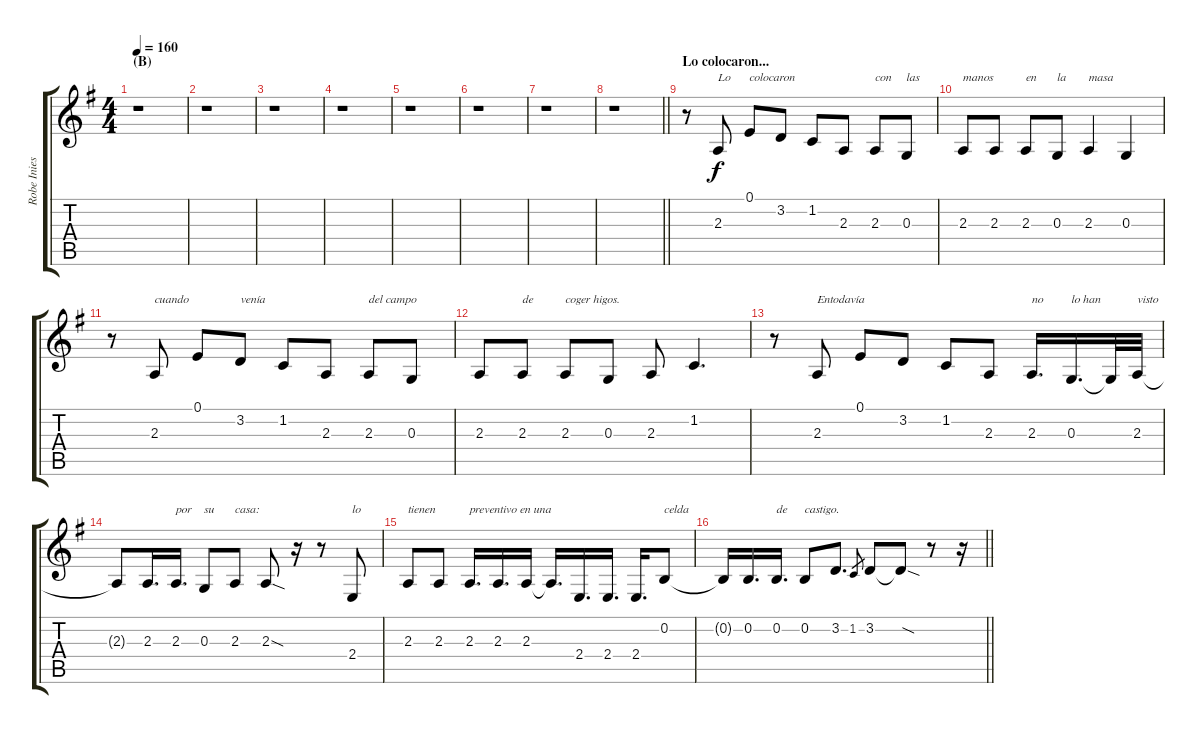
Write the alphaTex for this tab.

\track ("Robe Iniesta - Voz" "Robe Inies") {instrument oboe}
\staff {score tabs}
\tuning (E4 B3 G3 D3 A2 E2) {hide}
\ts (4 4)
\section ("" "(B)")
\tempo 160
\clef g2
\ks eminor
r.1{dy f} |
r.1 |
r.1 |
r.1 |
r.1 |
r.1 |
r.1 |
\barLineRight lightlight
r.1 |
\section ("" "Lo colocaron...")
r.8 2.3.8{txt "Lo"} 0.1.8{txt "colocaron"} 3.2.8 1.2.8 2.3.8 2.3.8{txt "con"} 0.3.8{txt "las"} |
2.3.8{txt "manos"} 2.3.8 2.3.8{txt "en"} 0.3.8{txt "la"} 2.3.4{txt "masa"} 0.3.4 |
r.8 2.3.8{txt "cuando"} 0.1.8 3.2.8{txt "venía"} 1.2.8 2.3.8 2.3.8{txt "del campo"} 0.3.8 |
2.3.8 2.3.8{txt "de"} 2.3.8{txt "coger higos."} 0.3.8 2.3.8 1.2.4{d} |
r.8 2.3.8{txt "Entodavía"} 0.1.8 3.2.8 1.2.8 2.3.8 2.3.16{d txt "no"} 0.3.16{d txt "lo han"} 0.3{t}.32 2.3.32{txt "visto"} |
2.3{t}.8 2.3.16{d} 2.3.16{d txt "por"} 0.3.8{txt "su"} 2.3.8{txt "casa:"} 2.3{sod}.8 r.16 r.8 2.4.8{txt "lo "} |
2.3.8{txt "tienen"} 2.3.8 2.3.16{d txt "preventivo en una"} 2.3.16{d} 2.3.16 2.3{t}.16{d} 2.4.16{d} 2.4.16{d} 2.4.16{d} 0.2.8{txt "celda"} |
\barLineRight lightlight
0.2{t}.16 0.2.16{d} 0.2.16{d txt "de"} 0.2.8{txt "castigo."} 3.2.8{d} 1.2.8{gr} 3.2.8 3.2{sod t}.8 r.8 r.16
